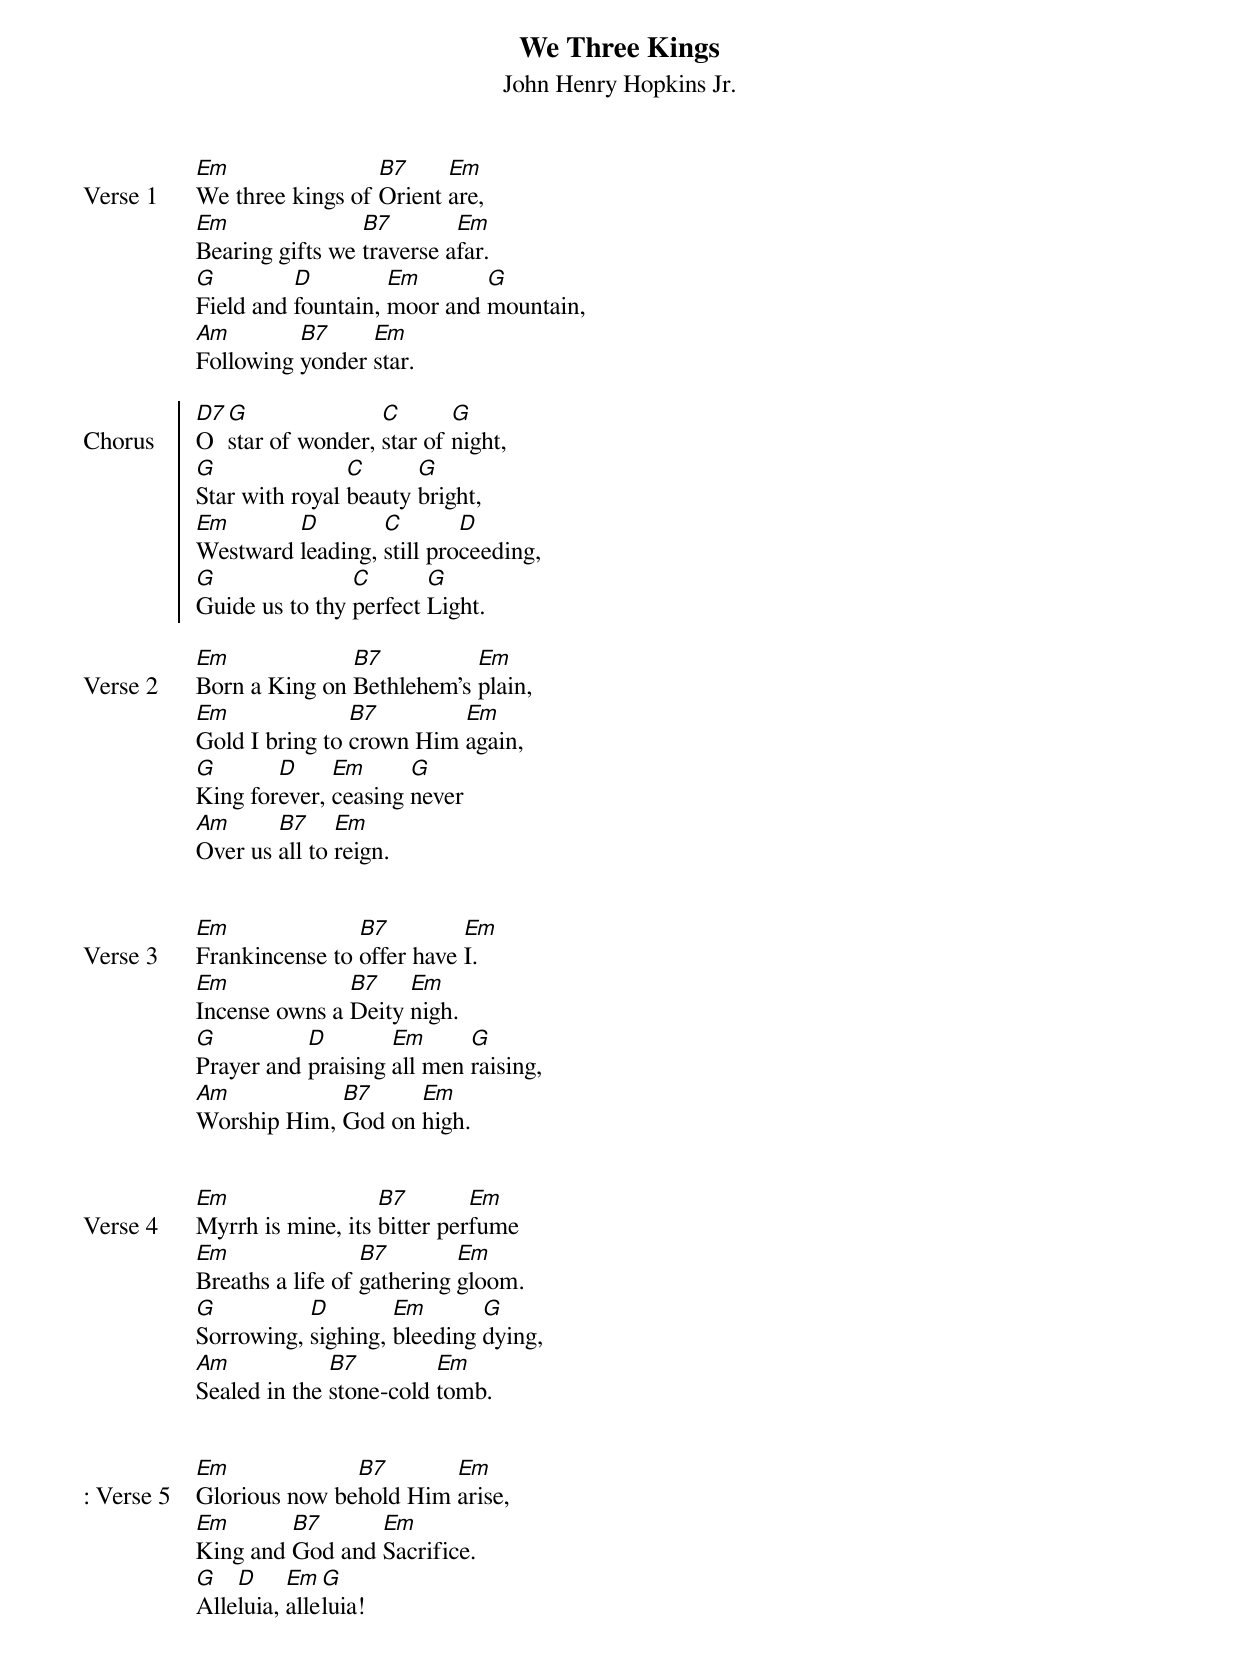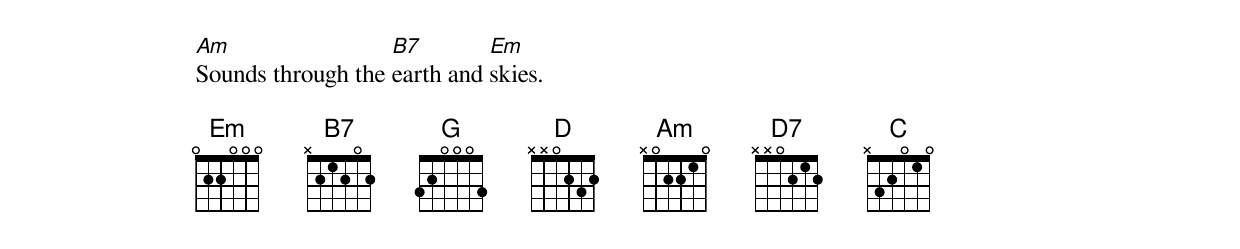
{define: Am base-fret 1 frets x 0 2 2 1 0}
{define: D base-fret 1 frets x x 0 2 3 2}
{define: Em base-fret 1 frets 0 2 2 0 0 0}
{define: B7 base-fret 1 frets x 2 1 2 0 2}
{define: G base-fret 1 frets 3 2 0 0 0 3}
{define: D7 base-fret 1 frets x x 0 2 1 2}
{define: C base-fret 1 frets x 3 2 0 1 0}
{title: We Three Kings}
{subtitle: John Henry Hopkins Jr.}

{start_of_verse: Verse 1}
[Em]We three kings of [B7]Orient [Em]are,
[Em]Bearing gifts we [B7]traverse a[Em]far.
[G]Field and [D]fountain, [Em]moor and [G]mountain,
[Am]Following [B7]yonder [Em]star.
{end_of_verse}

{start_of_chorus: Chorus}
[D7]O  [G]star of wonder, [C]star of [G]night,
[G]Star with royal [C]beauty [G]bright,
[Em]Westward [D]leading, [C]still pro[D]ceeding,
[G]Guide us to thy [C]perfect [G]Light.
{end_of_chorus}

{start_of_verse: Verse 2}
[Em]Born a King on [B7]Bethlehem's [Em]plain,
[Em]Gold I bring to [B7]crown Him [Em]again,
[G]King for[D]ever, [Em]ceasing [G]never
[Am]Over us [B7]all to [Em]reign.
{end_of_verse}

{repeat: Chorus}

{start_of_verse: Verse 3}
[Em]Frankincense to [B7]offer have [Em]I.
[Em]Incense owns a [B7]Deity [Em]nigh.
[G]Prayer and [D]praising [Em]all men [G]raising,
[Am]Worship Him, [B7]God on [Em]high.
{end_of_verse}

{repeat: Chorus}

{start_of_verse: Verse 4}
[Em]Myrrh is mine, its [B7]bitter per[Em]fume
[Em]Breaths a life of [B7]gathering [Em]gloom.
[G]Sorrowing, [D]sighing, [Em]bleeding [G]dying,
[Am]Sealed in the [B7]stone-cold [Em]tomb.
{end_of_verse}

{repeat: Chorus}

{start_of_verse : Verse 5}
[Em]Glorious now be[B7]hold Him [Em]arise,
[Em]King and [B7]God and [Em]Sacrifice.
[G]Alle[D]luia, [Em]alle[G]luia!
[Am]Sounds through the [B7]earth and [Em]skies.
{end_of_verse}

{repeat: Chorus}
